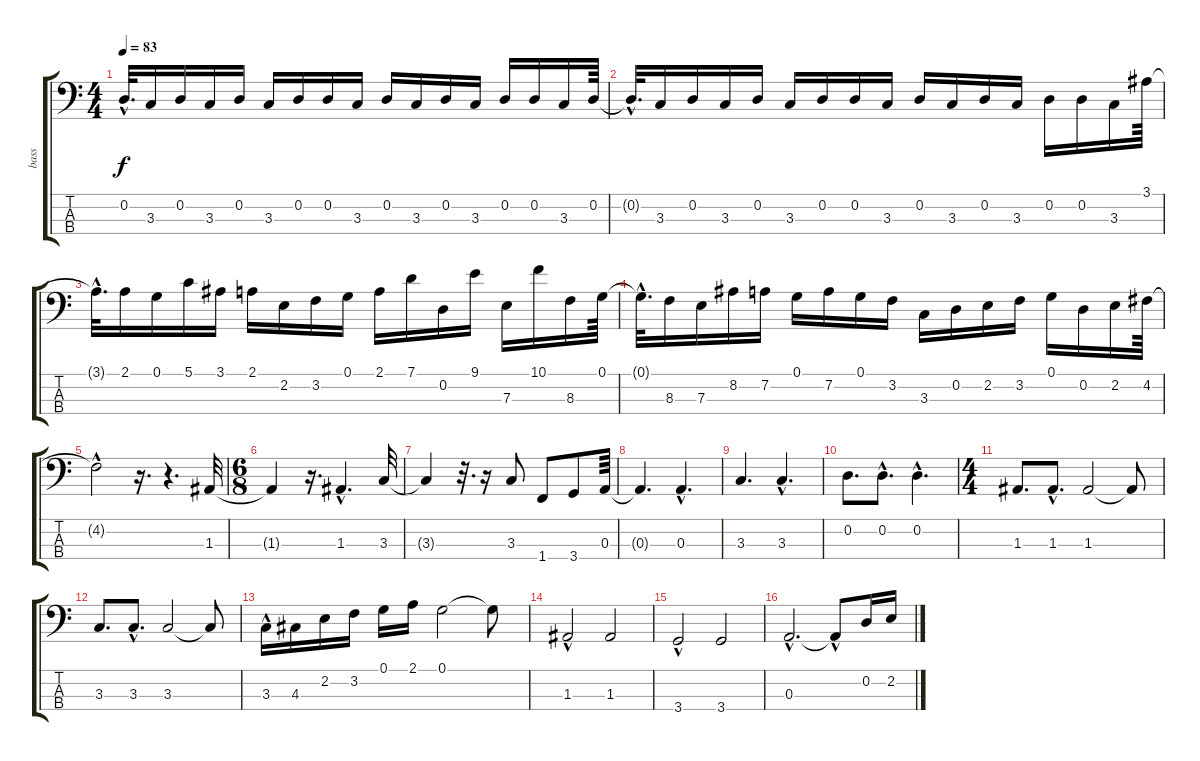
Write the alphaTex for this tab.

\track ("bass" "bass") {instrument electricbassfinger}
\staff {score tabs}
\tuning (G2 D2 A1 E1) {hide}
\ts (4 4)
\tempo 83
\clef f4
\ks c
0.2{hac t}.32{d dy f} 3.3.16 0.2.16 3.3.16 0.2.16 3.3.16 0.2.16 0.2.16 3.3.16 0.2.16 3.3.16 0.2.16 3.3.16 0.2.16 0.2.16 3.3.16 0.2.64 |
0.2{hac t}.32{d} 3.3.16 0.2.16 3.3.16 0.2.16 3.3.16 0.2.16 0.2.16 3.3.16 0.2.16 3.3.16 0.2.16 3.3.16 0.2.16 0.2.16 3.3.16 3.1.64 |
3.1{hac t}.32{d} 2.1.16 0.1.16 5.1.16 3.1.16 2.1.16 2.2.16 3.2.16 0.1.16 2.1.16 7.1.16 0.2.16 9.1.16 7.3.16 10.1.16 8.3.16 0.1.64 |
0.1{hac t}.32{d} 8.3.16 7.3.16 8.2.16 7.2.16 0.1.16 7.2.16 0.1.16 3.2.16 3.3.16 0.2.16 2.2.16 3.2.16 0.1.16 0.2.16 2.2.16 4.2.64 |
4.2{hac t}.2 r.16{d} r.4{d} 1.3.32 |
\ts (6 8)
1.3{t}.4 r.16{d} 1.3{hac}.4{d} 3.3.32 |
3.3{t}.4 r.32{d} r.16 3.3.8 1.4.8 3.4.8 0.3.64 |
0.3{t}.4{d} 0.3{hac}.4{d} |
3.3.4{d} 3.3{hac}.4{d} |
0.2.8{d} 0.2{hac}.8{d} 0.2{hac}.4{d} |
\ts (4 4)
1.3.8{d} 1.3{hac}.8{d} 1.3.2 1.3{t}.8 |
3.3.8{d} 3.3{hac}.8{d} 3.3.2 3.3{t}.8 |
3.3{hac}.16 4.3.16 2.2.16 3.2.16 0.1.16 2.1.16 0.1.2 0.1{t}.8 |
1.3{hac}.2 1.3.2 |
3.4{hac}.2 3.4.2 |
0.3{hac}.2{d} 0.3{hac t}.8 0.2.16 2.2.16
